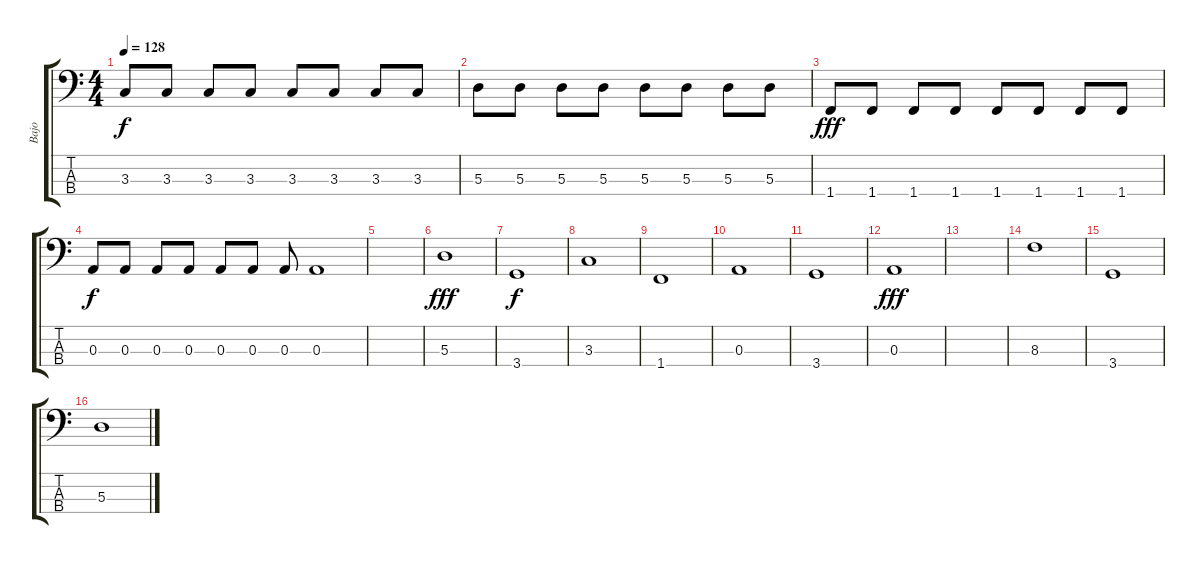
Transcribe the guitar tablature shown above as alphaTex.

\track ("Bajo" "Bajo") {instrument electricbassfinger}
\staff {score tabs}
\tuning (G2 D2 A1 E1) {hide}
\ts (4 4)
\tempo 128
\clef f4
\ks c
3.3.8{dy f} 3.3.8 3.3.8 3.3.8 3.3.8 3.3.8 3.3.8 3.3.8 |
5.3.8 5.3.8 5.3.8 5.3.8 5.3.8 5.3.8 5.3.8 5.3.8 |
1.4.8{dy fff} 1.4.8 1.4.8 1.4.8 1.4.8 1.4.8 1.4.8 1.4.8 |
0.3.8{dy f} 0.3.8 0.3.8 0.3.8 0.3.8 0.3.8 0.3.8 0.3.1 |
|
5.3.1{dy fff} |
3.4.1{dy f} |
3.3.1 |
1.4.1 |
0.3.1 |
3.4.1 |
0.3.1{dy fff} |
|
8.3.1 |
3.4.1 |
5.3.1
